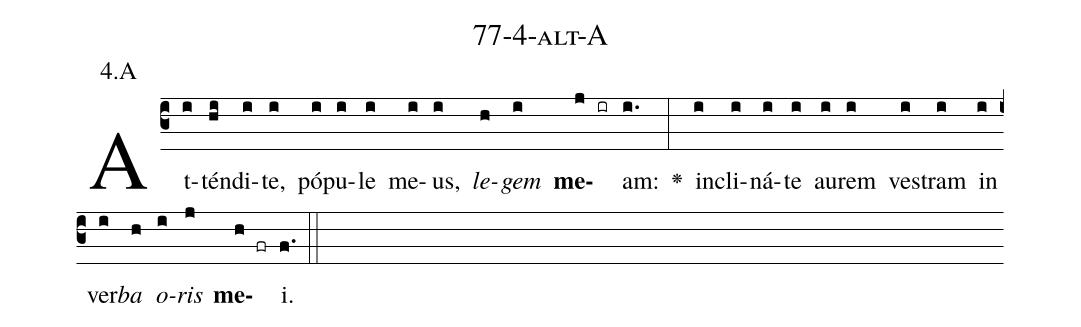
name: 77-4-alt-A;
annotation: 4.A;
%%
(c3)At(i)tén(hi)di(i)te,(i) pó(i)pu(i)le(i) me(i)us,(i) <i>le</i>(h)<i>gem</i>(i) <b>me</b>(j ir)am:(i.) <v>\greheightstar</v>(:) in(i)cli(i)ná(i)te(i) au(i)rem(i) ves(i)tram(i) in(i) ver(i)<i>ba</i>(h) <i>o</i>(i)<i>ris</i>(j) <b>me</b>(h fr)i.(f.) (::)


%E(i) u(h) o(i) u(j) a(h) e.(f.) (::)
